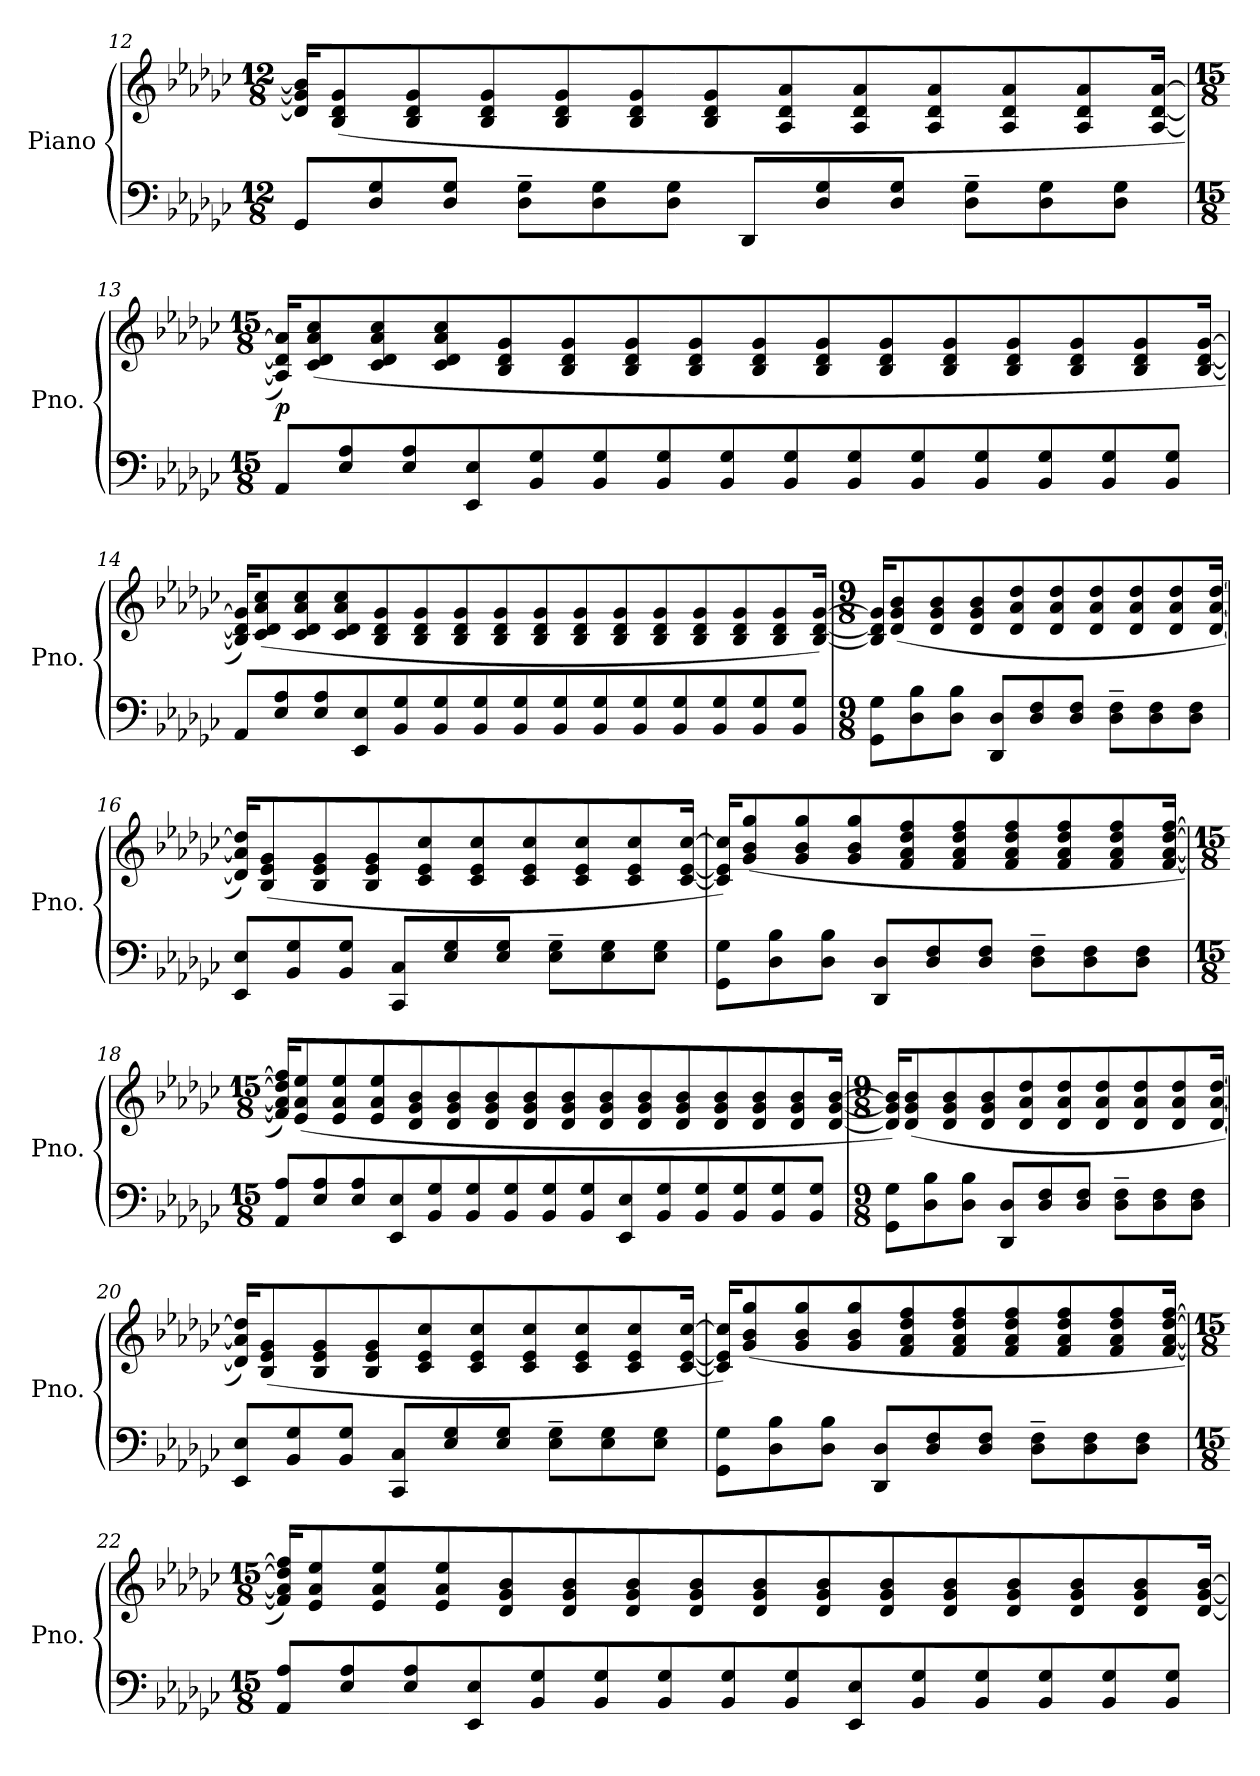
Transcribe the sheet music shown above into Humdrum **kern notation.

**kern	**kern	**dynam
*part1	*part1	*part1
*staff2	*staff1	*staff1/2
*I"Piano	*	*
*I'Pno.	*	*
*clefF4	*clefG2	*
*k[b-e-a-d-g-c-]	*k[b-e-a-d-g-c-]	*
*M12/8	*M12/8	*
=12	=12	=12
8GG-/L	16d-/] 16g-/] 16b-/]KL	.
.	(>8B-/ 8d-/ 8g-/	.
8D-/ 8G-/	.	.
.	8B-/ 8d-/ 8g-/	.
8D-/ 8G-/J	.	.
.	8B-/ 8d-/ 8g-/	.
8D-\~ 8G-\~L	.	.
.	8B-/ 8d-/ 8g-/	.
8D-\ 8G-\	.	.
.	8B-/ 8d-/ 8g-/	.
8D-\ 8G-\J	.	.
.	8B-/ 8d-/ 8g-/	.
8DD-/L	.	.
.	8A-/ 8d-/ 8a-/	.
8D-/ 8G-/	.	.
.	8A-/ 8d-/ 8a-/	.
8D-/ 8G-/J	.	.
.	8A-/ 8d-/ 8a-/	.
8D-\~ 8G-\~L	.	.
.	8A-/ 8d-/ 8a-/	.
8D-\ 8G-\	.	.
.	8A-/ 8d-/ 8a-/	.
8D-\ 8G-\J	.	.
.	[16A-/ [16d-/ [16a-/Jk	.
!!LO:LB:g=z
=13	=13	=13
*M15/8	*M15/8	*
!	!	!LO:DY:a=2
8AA-/L	16A-/] 16d-/] 16a-/]KL)	p
.	(>8c-/ 8d-/ 8a-/ 8cc-/	.
8E-/ 8A-/	.	.
.	8c-/ 8d-/ 8a-/ 8cc-/	.
8E-/ 8A-/	.	.
.	8c-/ 8d-/ 8a-/ 8cc-/	.
8EE-/ 8E-/	.	.
.	8B-/ 8d-/ 8g-/	.
8BB-/ 8G-/	.	.
.	8B-/ 8d-/ 8g-/	.
8BB-/ 8G-/	.	.
.	8B-/ 8d-/ 8g-/	.
8BB-/ 8G-/	.	.
.	8B-/ 8d-/ 8g-/	.
8BB-/ 8G-/	.	.
.	8B-/ 8d-/ 8g-/	.
8BB-/ 8G-/	.	.
.	8B-/ 8d-/ 8g-/	.
8BB-/ 8G-/	.	.
.	8B-/ 8d-/ 8g-/	.
8BB-/ 8G-/	.	.
.	8B-/ 8d-/ 8g-/	.
8BB-/ 8G-/	.	.
.	8B-/ 8d-/ 8g-/	.
8BB-/ 8G-/	.	.
.	8B-/ 8d-/ 8g-/	.
8BB-/ 8G-/	.	.
.	8B-/ 8d-/ 8g-/	.
8BB-/ 8G-/J	.	.
.	[16B-/ [16d-/ [16g-/Jk	.
=14	=14	=14
8AA-/L	16B-/] 16d-/] 16g-/]KL)	.
.	(>8c-/ 8d-/ 8a-/ 8cc-/	.
8E-/ 8A-/	.	.
.	8c-/ 8d-/ 8a-/ 8cc-/	.
8E-/ 8A-/	.	.
.	8c-/ 8d-/ 8a-/ 8cc-/	.
8EE-/ 8E-/	.	.
.	8B-/ 8d-/ 8g-/	.
8BB-/ 8G-/	.	.
.	8B-/ 8d-/ 8g-/	.
8BB-/ 8G-/	.	.
.	8B-/ 8d-/ 8g-/	.
8BB-/ 8G-/	.	.
.	8B-/ 8d-/ 8g-/	.
8BB-/ 8G-/	.	.
.	8B-/ 8d-/ 8g-/	.
8BB-/ 8G-/	.	.
.	8B-/ 8d-/ 8g-/	.
8BB-/ 8G-/	.	.
.	8B-/ 8d-/ 8g-/	.
8BB-/ 8G-/	.	.
.	8B-/ 8d-/ 8g-/	.
8BB-/ 8G-/	.	.
.	8B-/ 8d-/ 8g-/	.
8BB-/ 8G-/	.	.
.	8B-/ 8d-/ 8g-/	.
8BB-/ 8G-/	.	.
.	8B-/ 8d-/ 8g-/	.
8BB-/ 8G-/J	.	.
.	[16B-/ [16d-/ [16g-/Jk)	.
!!LO:LB:g=z
=15	=15	=15
*M9/8	*M9/8	*
8GG-\ 8G-\L	16B-/] 16d-/] 16g-/]KL	.
.	(>8d-/ 8g-/ 8b-/	.
8D-\ 8B-\	.	.
.	8d-/ 8g-/ 8b-/	.
8D-\ 8B-\J	.	.
.	8d-/ 8g-/ 8b-/	.
8DD-/ 8D-/L	.	.
.	8d-/ 8a-/ 8dd-/	.
8D-/ 8F/	.	.
.	8d-/ 8a-/ 8dd-/	.
8D-/ 8F/J	.	.
.	8d-/ 8a-/ 8dd-/	.
8D-\~ 8F\~L	.	.
.	8d-/ 8a-/ 8dd-/	.
8D-\ 8F\	.	.
.	8d-/ 8a-/ 8dd-/	.
8D-\ 8F\J	.	.
.	[16d-/ [16a-/ [16dd-/Jk	.
=16	=16	=16
8EE-/ 8E-/L	16d-/] 16a-/] 16dd-/]KL)	.
.	(>8B-/ 8e-/ 8g-/	.
8BB-/ 8G-/	.	.
.	8B-/ 8e-/ 8g-/	.
8BB-/ 8G-/J	.	.
.	8B-/ 8e-/ 8g-/	.
8CC-/ 8C-/L	.	.
.	8c-/ 8e-/ 8cc-/	.
8E-/ 8G-/	.	.
.	8c-/ 8e-/ 8cc-/	.
8E-/ 8G-/J	.	.
.	8c-/ 8e-/ 8cc-/	.
8E-\~ 8G-\~L	.	.
.	8c-/ 8e-/ 8cc-/	.
8E-\ 8G-\	.	.
.	8c-/ 8e-/ 8cc-/	.
8E-\ 8G-\J	.	.
.	[16c-/ [16e-/ [16cc-/Jk	.
=17	=17	=17
8GG-\ 8G-\L	16c-/] 16e-/] 16cc-/]KL)	.
.	(>8g-/ 8b-/ 8gg-/	.
8D-\ 8B-\	.	.
.	8g-/ 8b-/ 8gg-/	.
8D-\ 8B-\J	.	.
.	8g-/ 8b-/ 8gg-/	.
8DD-/ 8D-/L	.	.
.	8f/ 8a-/ 8dd-/ 8ff/	.
8D-/ 8F/	.	.
.	8f/ 8a-/ 8dd-/ 8ff/	.
8D-/ 8F/J	.	.
.	8f/ 8a-/ 8dd-/ 8ff/	.
8D-\~ 8F\~L	.	.
.	8f/ 8a-/ 8dd-/ 8ff/	.
8D-\ 8F\	.	.
.	8f/ 8a-/ 8dd-/ 8ff/	.
8D-\ 8F\J	.	.
.	[16f/ [16a-/ [16dd-/ [16ff/Jk	.
!!LO:LB:g=z
=18	=18	=18
*M15/8	*M15/8	*
8AA-/ 8A-/L	16f/] 16a-/] 16dd-/] 16ff/]KL)	.
.	(>8e-/ 8a-/ 8ee-/	.
8E-/ 8A-/	.	.
.	8e-/ 8a-/ 8ee-/	.
8E-/ 8A-/	.	.
.	8e-/ 8a-/ 8ee-/	.
8EE-/ 8E-/	.	.
.	8d-/ 8g-/ 8b-/	.
8BB-/ 8G-/	.	.
.	8d-/ 8g-/ 8b-/	.
8BB-/ 8G-/	.	.
.	8d-/ 8g-/ 8b-/	.
8BB-/ 8G-/	.	.
.	8d-/ 8g-/ 8b-/	.
8BB-/ 8G-/	.	.
.	8d-/ 8g-/ 8b-/	.
8BB-/ 8G-/	.	.
.	8d-/ 8g-/ 8b-/	.
8EE-/ 8E-/	.	.
.	8d-/ 8g-/ 8b-/	.
8BB-/ 8G-/	.	.
.	8d-/ 8g-/ 8b-/	.
8BB-/ 8G-/	.	.
.	8d-/ 8g-/ 8b-/	.
8BB-/ 8G-/	.	.
.	8d-/ 8g-/ 8b-/	.
8BB-/ 8G-/	.	.
.	8d-/ 8g-/ 8b-/	.
8BB-/ 8G-/J	.	.
.	[16d-/ [16g-/ [16b-/Jk	.
=19	=19	=19
*M9/8	*M9/8	*
8GG-\ 8G-\L	16d-/] 16g-/] 16b-/]KL)	.
.	(>8d-/ 8g-/ 8b-/	.
8D-\ 8B-\	.	.
.	8d-/ 8g-/ 8b-/	.
8D-\ 8B-\J	.	.
.	8d-/ 8g-/ 8b-/	.
8DD-/ 8D-/L	.	.
.	8d-/ 8a-/ 8dd-/	.
8D-/ 8F/	.	.
.	8d-/ 8a-/ 8dd-/	.
8D-/ 8F/J	.	.
.	8d-/ 8a-/ 8dd-/	.
8D-\~ 8F\~L	.	.
.	8d-/ 8a-/ 8dd-/	.
8D-\ 8F\	.	.
.	8d-/ 8a-/ 8dd-/	.
8D-\ 8F\J	.	.
.	[16d-/ [16a-/ [16dd-/Jk	.
=20	=20	=20
8EE-/ 8E-/L	16d-/] 16a-/] 16dd-/]KL)	.
.	(>8B-/ 8e-/ 8g-/	.
8BB-/ 8G-/	.	.
.	8B-/ 8e-/ 8g-/	.
8BB-/ 8G-/J	.	.
.	8B-/ 8e-/ 8g-/	.
8CC-/ 8C-/L	.	.
.	8c-/ 8e-/ 8cc-/	.
8E-/ 8G-/	.	.
.	8c-/ 8e-/ 8cc-/	.
8E-/ 8G-/J	.	.
.	8c-/ 8e-/ 8cc-/	.
8E-\~ 8G-\~L	.	.
.	8c-/ 8e-/ 8cc-/	.
8E-\ 8G-\	.	.
.	8c-/ 8e-/ 8cc-/	.
8E-\ 8G-\J	.	.
.	[16c-/ [16e-/ [16cc-/Jk	.
!!LO:LB:g=z
=21	=21	=21
8GG-\ 8G-\L	16c-/] 16e-/] 16cc-/]KL)	.
.	(>8g-/ 8b-/ 8gg-/	.
8D-\ 8B-\	.	.
.	8g-/ 8b-/ 8gg-/	.
8D-\ 8B-\J	.	.
.	8g-/ 8b-/ 8gg-/	.
8DD-/ 8D-/L	.	.
.	8f/ 8a-/ 8dd-/ 8ff/	.
8D-/ 8F/	.	.
.	8f/ 8a-/ 8dd-/ 8ff/	.
8D-/ 8F/J	.	.
.	8f/ 8a-/ 8dd-/ 8ff/	.
8D-\~ 8F\~L	.	.
.	8f/ 8a-/ 8dd-/ 8ff/	.
8D-\ 8F\	.	.
.	8f/ 8a-/ 8dd-/ 8ff/	.
8D-\ 8F\J	.	.
.	[16f/ [16a-/ [16dd-/ [16ff/Jk	.
=22	=22	=22
*M15/8	*M15/8	*
8AA-/ 8A-/L	16f/] 16a-/] 16dd-/] 16ff/]KL)	.
.	8e-/ 8a-/ 8ee-/	.
8E-/ 8A-/	.	.
.	8e-/ 8a-/ 8ee-/	.
8E-/ 8A-/	.	.
.	8e-/ 8a-/ 8ee-/	.
8EE-/ 8E-/	.	.
.	8d-/ 8g-/ 8b-/	.
8BB-/ 8G-/	.	.
.	8d-/ 8g-/ 8b-/	.
8BB-/ 8G-/	.	.
.	8d-/ 8g-/ 8b-/	.
8BB-/ 8G-/	.	.
.	8d-/ 8g-/ 8b-/	.
8BB-/ 8G-/	.	.
.	8d-/ 8g-/ 8b-/	.
8BB-/ 8G-/	.	.
.	8d-/ 8g-/ 8b-/	.
8EE-/ 8E-/	.	.
.	8d-/ 8g-/ 8b-/	.
8BB-/ 8G-/	.	.
.	8d-/ 8g-/ 8b-/	.
8BB-/ 8G-/	.	.
.	8d-/ 8g-/ 8b-/	.
8BB-/ 8G-/	.	.
.	8d-/ 8g-/ 8b-/	.
8BB-/ 8G-/	.	.
.	8d-/ 8g-/ 8b-/	.
8BB-/ 8G-/J	.	.
.	[16d-/ [16g-/ [16b-/Jk	.
=	=	=
*-	*-	*-
